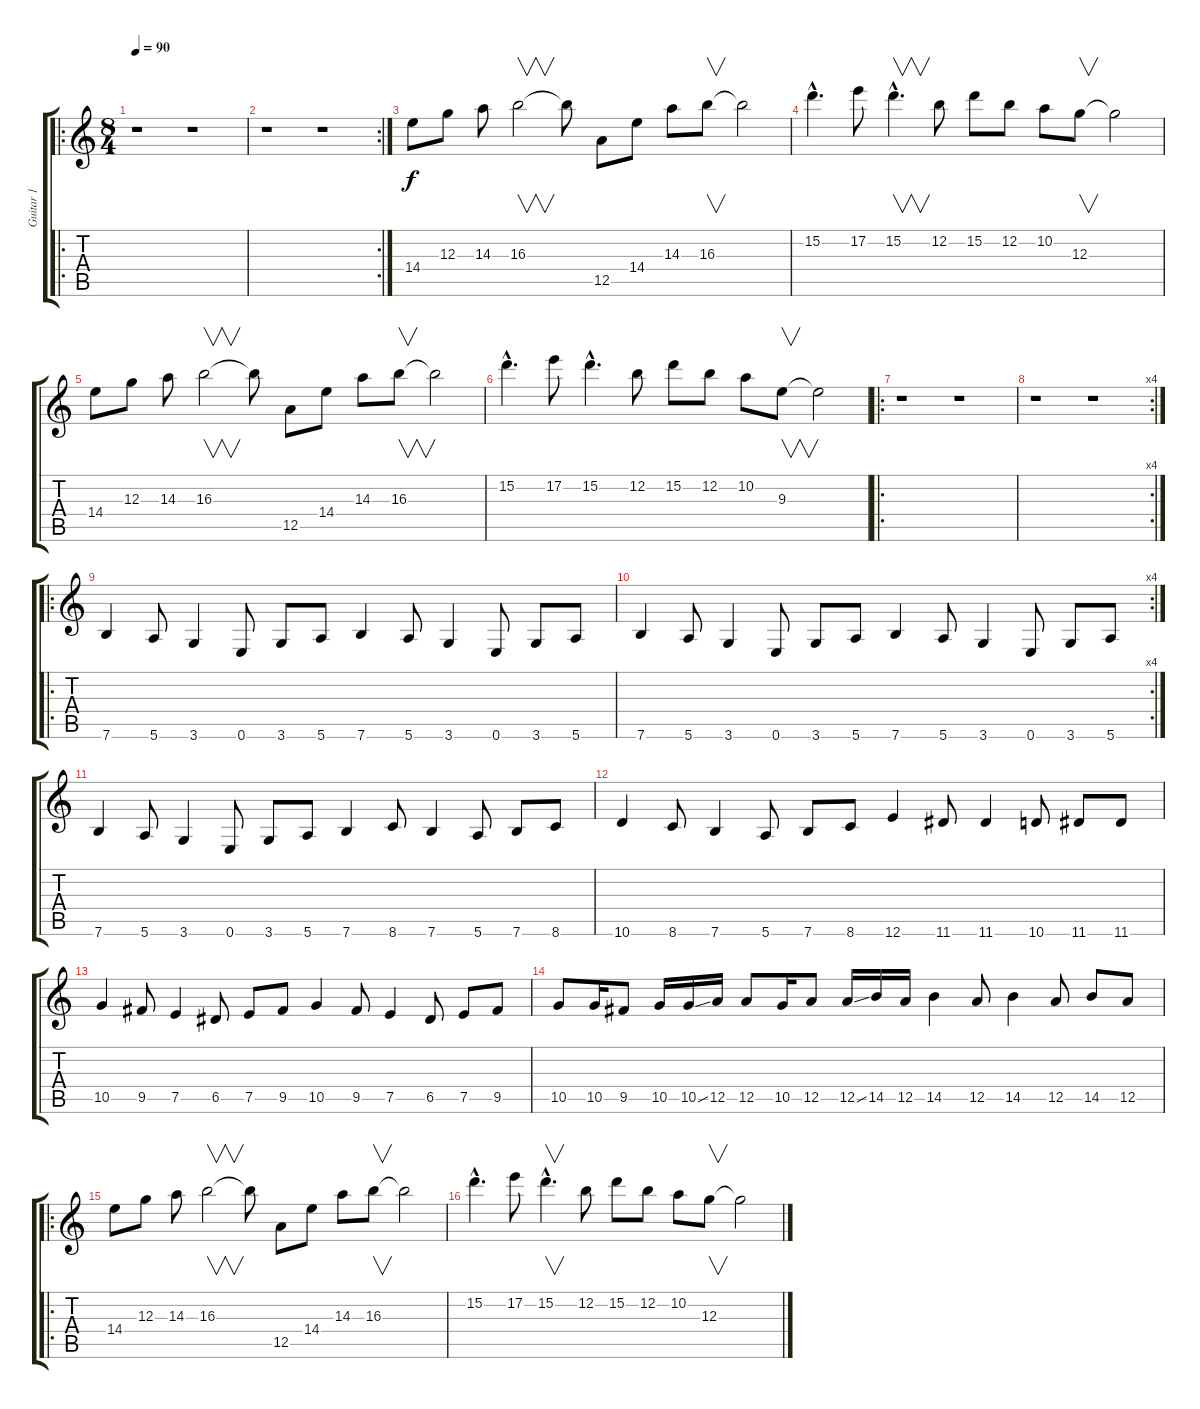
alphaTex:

\track ("Guitar 1" "Guitar 1") {instrument distortionguitar}
\staff {score tabs}
\tuning (E4 B3 G3 D3 A2 E2) {hide}
\ro
\ts (8 4)
\tempo 90
\clef g2
\ks c
r.1{dy f instrument distortionguitar} r.1 |
\rc 2
r.1 r.1 |
14.4.8{balance 2 instrument tremolostrings} 12.3.8 14.3.8 16.3.2{v} 16.3{t}.8 12.5.8 14.4.8 14.3.8 16.3.8{v} 16.3{t}.2 |
15.2{hac}.4{d} 17.2.8 15.2{hac}.4{v d} 12.2.8 15.2.8 12.2.8 10.2.8 12.3.8{v} 12.3{t}.2 |
14.4.8 12.3.8 14.3.8 16.3.2{v} 16.3{t}.8 12.5.8 14.4.8 14.3.8 16.3.8{v} 16.3{t}.2 |
15.2{hac}.4{d} 17.2.8 15.2{hac}.4{d} 12.2.8 15.2.8 12.2.8 10.2.8 9.3.8{v} 9.3{t}.2 |
\ro
r.1{balance 14} r.1 |
\rc 4
r.1 r.1 |
\ro
7.6.4{volume 16 instrument distortionguitar} 5.6.8 3.6.4 0.6.8 3.6.8 5.6.8 7.6.4 5.6.8 3.6.4 0.6.8 3.6.8 5.6.8 |
\rc 4
7.6.4 5.6.8 3.6.4 0.6.8 3.6.8 5.6.8 7.6.4 5.6.8 3.6.4 0.6.8 3.6.8 5.6.8 |
7.6.4 5.6.8 3.6.4 0.6.8 3.6.8 5.6.8 7.6.4 8.6.8 7.6.4 5.6.8 7.6.8 8.6.8 |
10.6.4 8.6.8 7.6.4 5.6.8 7.6.8 8.6.8 12.6.4 11.6.8 11.6.4 10.6.8 11.6.8 11.6.8 |
10.5.4 9.5.8 7.5.4 6.5.8 7.5.8 9.5.8 10.5.4 9.5.8 7.5.4 6.5.8 7.5.8 9.5.8 |
10.5.8 10.5.16 9.5.8 10.5.16 10.5{ss}.16 12.5.16 12.5.8 10.5.16 12.5.8 12.5{ss}.16 14.5.16 12.5.16 14.5.4 12.5.8 14.5.4 12.5.8 14.5.8 12.5.8 |
\ro
14.4.8{instrument tremolostrings} 12.3.8 14.3.8 16.3.2{v} 16.3{t}.8 12.5.8 14.4.8 14.3.8 16.3.8{v} 16.3{t}.2 |
15.2{hac}.4{d} 17.2.8 15.2{hac}.4{v d} 12.2.8 15.2.8 12.2.8 10.2.8 12.3.8{v} 12.3{t}.2
